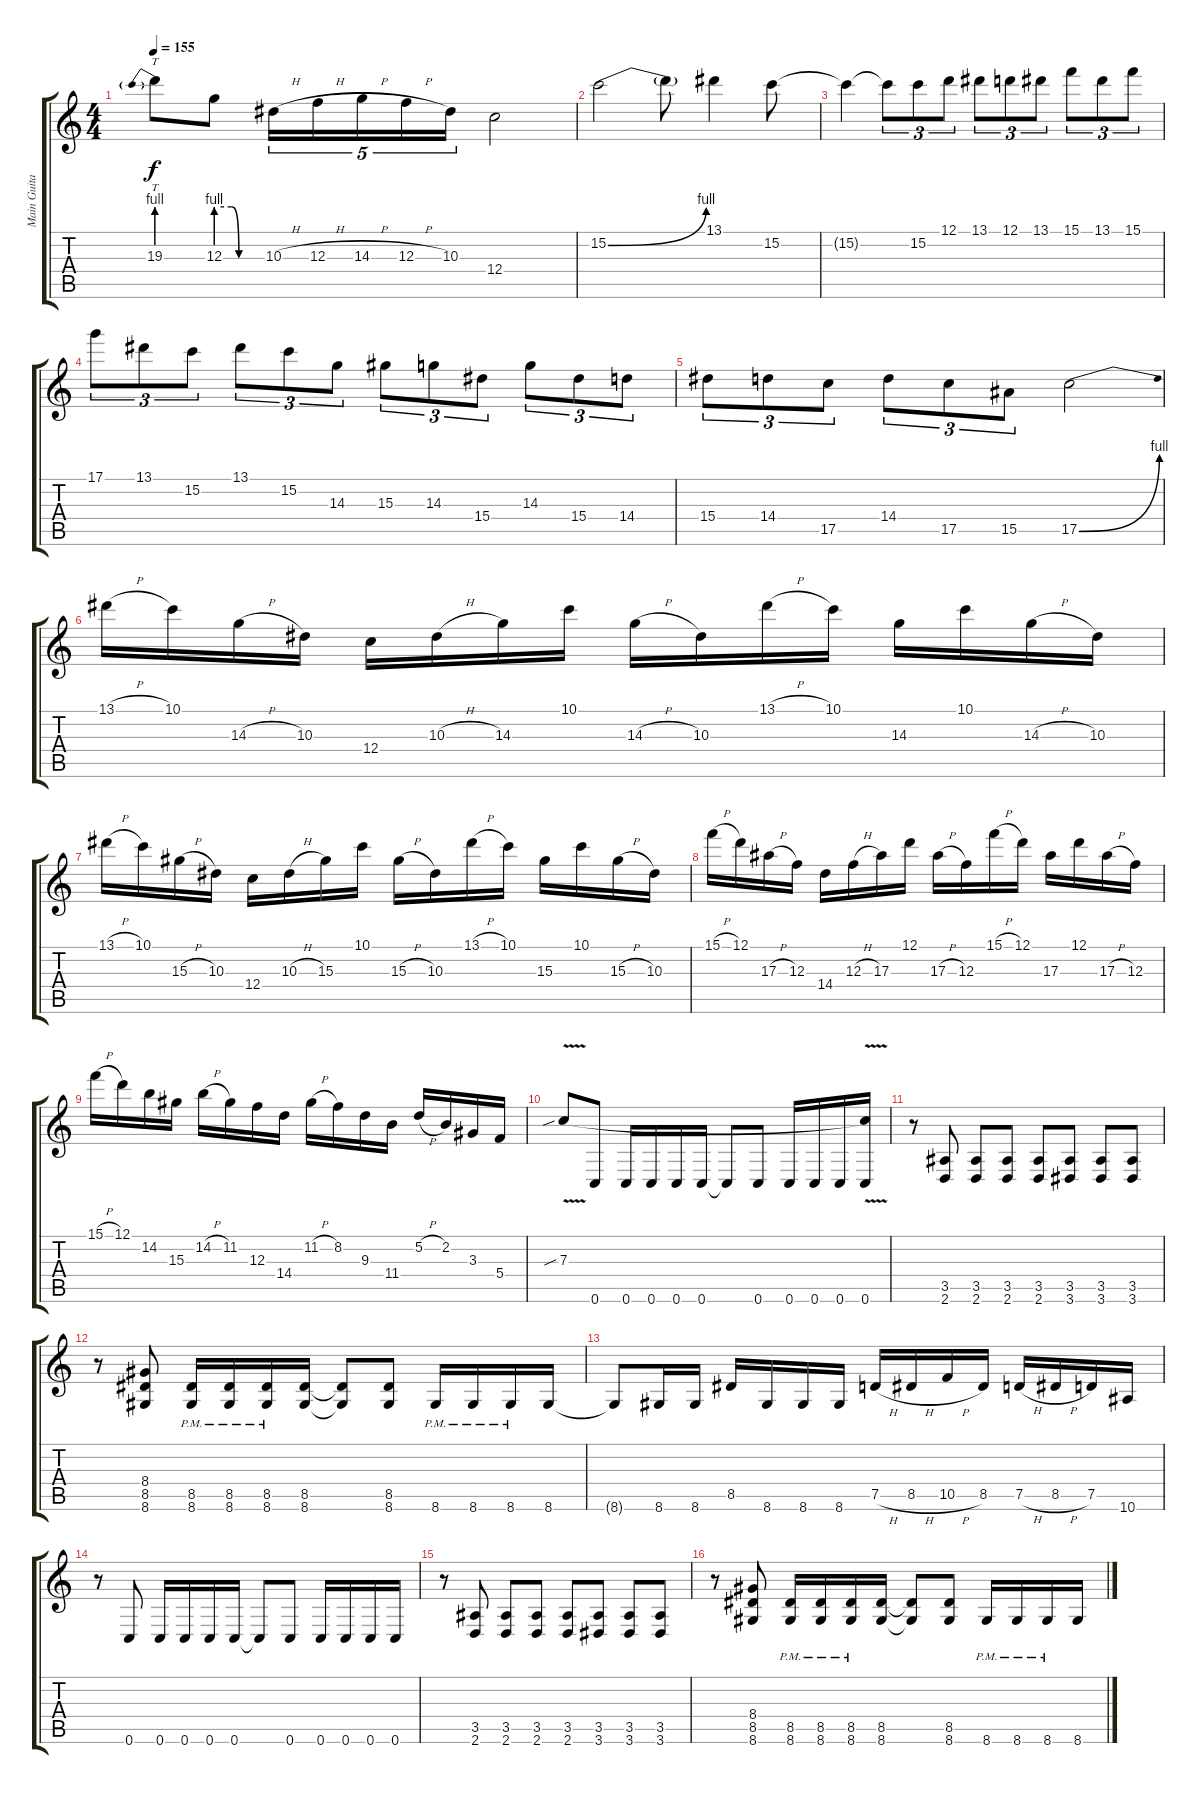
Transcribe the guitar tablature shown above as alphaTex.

\track ("Main Guitar" "Main Guita") {instrument distortionguitar}
\staff {score tabs}
\tuning (D4 A3 F3 C3 G2 C2) {hide}
\ts (4 4)
\tempo 155
\clef g2
\ks c
19.3{be (prebend 0 4 60 4)}.8{tt dy f} 12.3{be (custom 0 4 20 4 30 0 60 0)}.8 10.3{h}.16{tu (5 4)} 12.3{h}.16{tu (5 4)} 14.3{h}.16{tu (5 4)} 12.3{h}.16{tu (5 4)} 10.3.16{tu (5 4)} 12.4.2 |
15.2{be (bend 0 0 60 4)}.2 15.2{t}.8 13.1.4 15.2.8 |
15.2{t}.4 15.2{t}.8{tu (3 2)} 15.2.8{tu (3 2)} 12.1.8{tu (3 2)} 13.1.8{tu (3 2)} 12.1.8{tu (3 2)} 13.1.8{tu (3 2)} 15.1.8{tu (3 2)} 13.1.8{tu (3 2)} 15.1.8{tu (3 2)} |
17.1.8{tu (3 2)} 13.1.8{tu (3 2)} 15.2.8{tu (3 2)} 13.1.8{tu (3 2)} 15.2.8{tu (3 2)} 14.3.8{tu (3 2)} 15.3.8{tu (3 2)} 14.3.8{tu (3 2)} 15.4.8{tu (3 2)} 14.3.8{tu (3 2)} 15.4.8{tu (3 2)} 14.4.8{tu (3 2)} |
15.4.8{tu (3 2)} 14.4.8{tu (3 2)} 17.5.8{tu (3 2)} 14.4.8{tu (3 2)} 17.5.8{tu (3 2)} 15.5.8{tu (3 2)} 17.5{be (bend 0 0 60 4)}.2 |
13.1{h}.16 10.1.16 14.3{h}.16 10.3.16 12.4.16 10.3{h}.16 14.3.16 10.1.16 14.3{h}.16 10.3.16 13.1{h}.16 10.1.16 14.3.16 10.1.16 14.3{h}.16 10.3.16 |
13.1{h}.16 10.1.16 15.3{h}.16 10.3.16 12.4.16 10.3{h}.16 15.3.16 10.1.16 15.3{h}.16 10.3.16 13.1{h}.16 10.1.16 15.3.16 10.1.16 15.3{h}.16 10.3.16 |
15.1{h}.16 12.1.16 17.3{h}.16 12.3.16 14.4.16 12.3{h}.16 17.3.16 12.1.16 17.3{h}.16 12.3.16 15.1{h}.16 12.1.16 17.3.16 12.1.16 17.3{h}.16 12.3.16 |
15.1{h}.16 12.1.16 14.2.16 15.3.16 14.2{h}.16 11.2.16 12.3.16 14.4.16 11.2{h}.16 8.2.16 9.3.16 11.4.16 5.2{h}.16 2.2.16 3.3.16 5.4.16 |
7.3{v sib}.8 0.6.8 0.6.16 0.6.16 0.6.16 0.6.16 0.6{t}.8 0.6.8 0.6.16 0.6.16 0.6.16 (7.3{t} 0.6).16 |
r.8 (3.5 2.6).8 (3.5 2.6).8 (3.5 2.6).8 (3.5 2.6).8 (3.5 3.6).8 (3.5 3.6).8 (3.5 3.6).8 |
r.8 (8.4 8.5 8.6).8 (8.5{pm} 8.6{pm}).16 (8.5{pm} 8.6{pm}).16 (8.5{pm} 8.6{pm}).16 (8.5 8.6).16 (8.5{t} 8.6{t}).8 (8.5 8.6).8 8.6{pm}.16 8.6{pm}.16 8.6{pm}.16 8.6.16 |
8.6{t}.8 8.6.16 8.6.16 8.5.16 8.6.16 8.6.16 8.6.16 7.5{h}.16 8.5{h}.16 10.5{h}.16 8.5.16 7.5{h}.16 8.5{h}.16 7.5.16 10.6.16 |
r.8 0.6.8 0.6.16 0.6.16 0.6.16 0.6.16 0.6{t}.8 0.6.8 0.6.16 0.6.16 0.6.16 0.6.16 |
r.8 (3.5 2.6).8 (3.5 2.6).8 (3.5 2.6).8 (3.5 2.6).8 (3.5 3.6).8 (3.5 3.6).8 (3.5 3.6).8 |
r.8 (8.4 8.5 8.6).8 (8.5{pm} 8.6{pm}).16 (8.5{pm} 8.6{pm}).16 (8.5{pm} 8.6{pm}).16 (8.5 8.6).16 (8.5{t} 8.6{t}).8 (8.5 8.6).8 8.6{pm}.16 8.6{pm}.16 8.6{pm}.16 8.6.16
